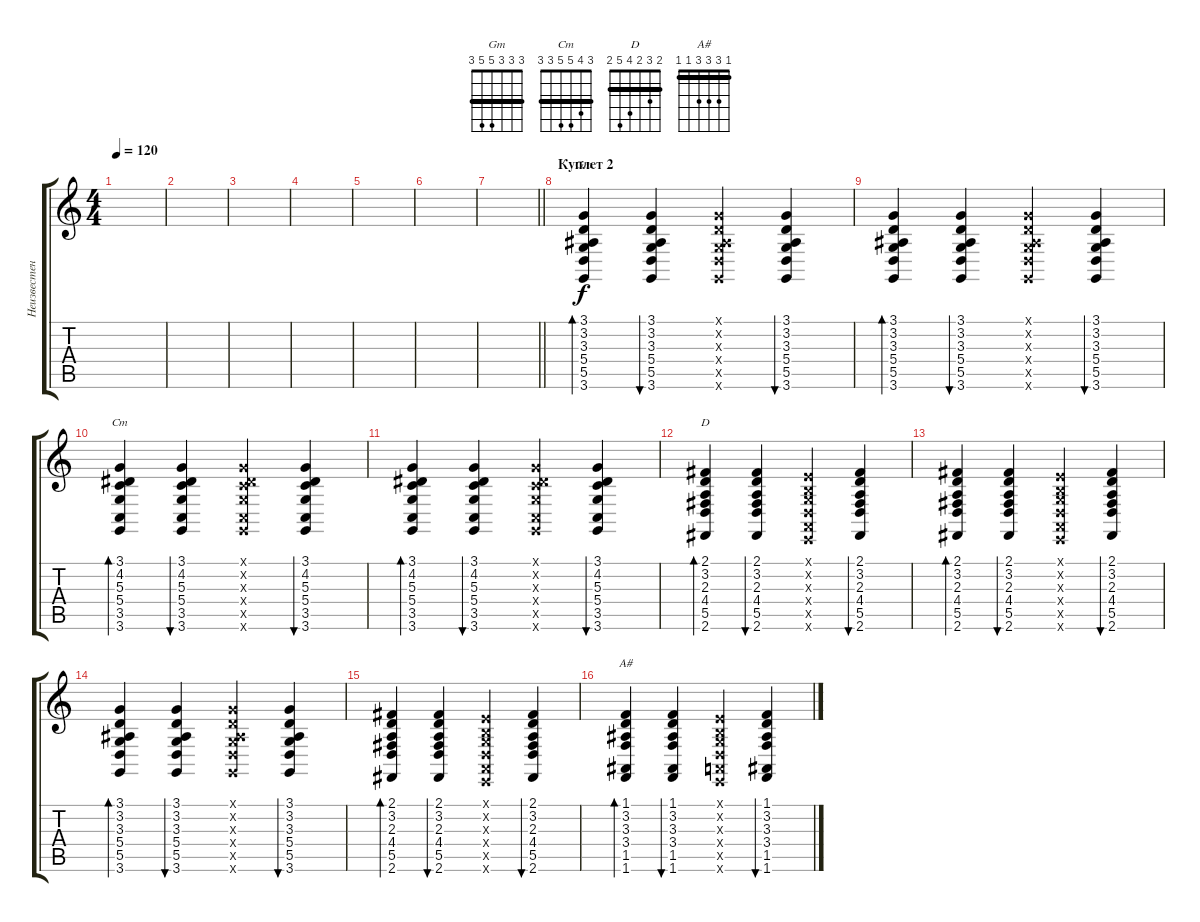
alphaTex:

\track ("Неизвестен. Ищем" "Неизвестен") {instrument harpsichord}
\staff {score tabs}
\tuning (E4 B3 G3 D3 A2 E2) {hide}
\chord ("Gm" 3 3 3 5 5 3) {barre 3}
\chord ("Cm" 3 4 5 5 3 3) {barre 3}
\chord ("D" 2 3 2 4 5 2) {barre 2}
\chord ("A#" 1 3 3 3 1 1) {barre 1}
\ts (4 4)
\tempo 120
\clef g2
\ks c
|
|
|
|
|
|
\barLineRight lightlight
|
\section ("" "Куплет 2")
(3.1 3.2 3.3 5.4 5.5 3.6).4{bd 60 ch "Gm"} (3.1 3.2 3.3 5.4 5.5 3.6).4{bu 60} (3.1{x} 3.2{x} 3.3{x} 5.4{x} 5.5{x} 3.6{x}).4 (3.1 3.2 3.3 5.4 5.5 3.6).4{bu 60} |
(3.1 3.2 3.3 5.4 5.5 3.6).4{bd 60} (3.1 3.2 3.3 5.4 5.5 3.6).4{bu 60} (3.1{x} 3.2{x} 3.3{x} 5.4{x} 5.5{x} 3.6{x}).4 (3.1 3.2 3.3 5.4 5.5 3.6).4{bu 60} |
(3.1 4.2 5.3 5.4 3.5 3.6).4{bd 60 ch "Cm"} (3.1 4.2 5.3 5.4 3.5 3.6).4{bu 60} (3.1{x} 4.2{x} 5.3{x} 5.4{x} 3.5{x} 3.6{x}).4 (3.1 4.2 5.3 5.4 3.5 3.6).4{bu 60} |
(3.1 4.2 5.3 5.4 3.5 3.6).4{bd 60} (3.1 4.2 5.3 5.4 3.5 3.6).4{bu 60} (3.1{x} 4.2{x} 5.3{x} 5.4{x} 3.5{x} 3.6{x}).4 (3.1 4.2 5.3 5.4 3.5 3.6).4{bu 60} |
(2.1 3.2 2.3 4.4 5.5 2.6).4{bd 60 ch "D"} (2.1 3.2 2.3 4.4 5.5 2.6).4{bu 60} (0.1{x} 0.2{x} 0.3{x} 0.4{x} 0.5{x} 0.6{x}).4 (2.1 3.2 2.3 4.4 5.5 2.6).4{bu 60} |
(2.1 3.2 2.3 4.4 5.5 2.6).4{bd 60} (2.1 3.2 2.3 4.4 5.5 2.6).4{bu 60} (0.1{x} 0.2{x} 0.3{x} 0.4{x} 0.5{x} 0.6{x}).4 (2.1 3.2 2.3 4.4 5.5 2.6).4{bu 60} |
(3.1 3.2 3.3 5.4 5.5 3.6).4{bd 60} (3.1 3.2 3.3 5.4 5.5 3.6).4{bu 60} (3.1{x} 3.2{x} 3.3{x} 5.4{x} 5.5{x} 3.6{x}).4 (3.1 3.2 3.3 5.4 5.5 3.6).4{bu 60} |
(2.1 3.2 2.3 4.4 5.5 2.6).4{bd 60} (2.1 3.2 2.3 4.4 5.5 2.6).4{bu 60} (0.1{x} 0.2{x} 0.3{x} 0.4{x} 0.5{x} 0.6{x}).4 (2.1 3.2 2.3 4.4 5.5 2.6).4{bu 60} |
(1.1 3.2 3.3 3.4 1.5 1.6).4{bd 60 ch "A#"} (1.1 3.2 3.3 3.4 1.5 1.6).4{bu 60} (0.1{x} 0.2{x} 0.3{x} 0.4{x} 0.5{x} 0.6{x}).4 (1.1 3.2 3.3 3.4 1.5 1.6).4{bu 60}
